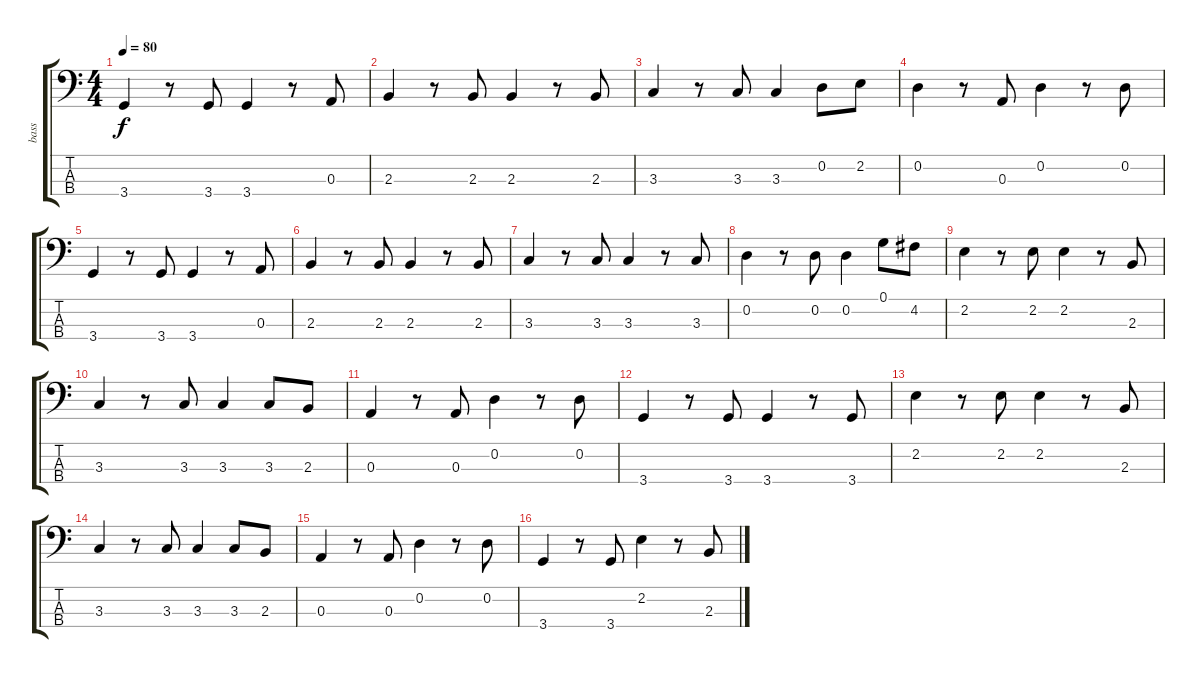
\track ("bass" "bass") {instrument acousticbass}
\staff {score tabs}
\tuning (G2 D2 A1 E1) {hide}
\ts (4 4)
\tempo 80
\clef f4
\ks c
3.4.4{dy f} r.8 3.4.8 3.4.4 r.8 0.3.8 |
2.3.4 r.8 2.3.8 2.3.4 r.8 2.3.8 |
3.3.4 r.8 3.3.8 3.3.4 0.2.8 2.2.8 |
0.2.4 r.8 0.3.8 0.2.4 r.8 0.2.8 |
3.4.4 r.8 3.4.8 3.4.4 r.8 0.3.8 |
2.3.4 r.8 2.3.8 2.3.4 r.8 2.3.8 |
3.3.4 r.8 3.3.8 3.3.4 r.8 3.3.8 |
0.2.4 r.8 0.2.8 0.2.4 0.1.8 4.2.8 |
2.2.4 r.8 2.2.8 2.2.4 r.8 2.3.8 |
3.3.4 r.8 3.3.8 3.3.4 3.3.8 2.3.8 |
0.3.4 r.8 0.3.8 0.2.4 r.8 0.2.8 |
3.4.4 r.8 3.4.8 3.4.4 r.8 3.4.8 |
2.2.4 r.8 2.2.8 2.2.4 r.8 2.3.8 |
3.3.4 r.8 3.3.8 3.3.4 3.3.8 2.3.8 |
0.3.4 r.8 0.3.8 0.2.4 r.8 0.2.8 |
3.4.4 r.8 3.4.8 2.2.4 r.8 2.3.8
